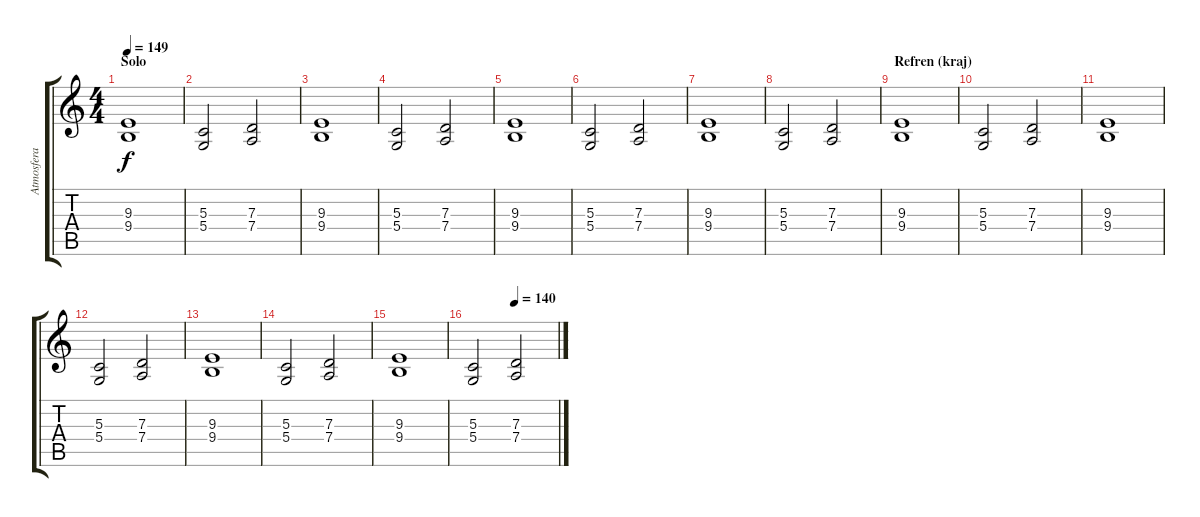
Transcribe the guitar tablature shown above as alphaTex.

\track ("Atmosfera - Vlada Barjaktarevic" "Atmosfera ") {instrument pad2warm}
\staff {score tabs}
\tuning (E4 B3 G3 D3 A2 E2) {hide}
\ts (4 4)
\section ("" "Solo")
\tempo 149
\clef g2
\ks c
(9.3 9.4).1{dy f} |
(5.3 5.4).2 (7.3 7.4).2 |
(9.3 9.4).1 |
(5.3 5.4).2 (7.3 7.4).2 |
(9.3 9.4).1 |
(5.3 5.4).2 (7.3 7.4).2 |
(9.3 9.4).1 |
(5.3 5.4).2 (7.3 7.4).2 |
\section ("" "Refren (kraj)")
(9.3 9.4).1 |
(5.3 5.4).2 (7.3 7.4).2 |
(9.3 9.4).1 |
(5.3 5.4).2 (7.3 7.4).2 |
(9.3 9.4).1 |
(5.3 5.4).2 (7.3 7.4).2 |
(9.3 9.4).1 |
\tempo (140 0.5)
(5.3 5.4).2 (7.3 7.4).2
